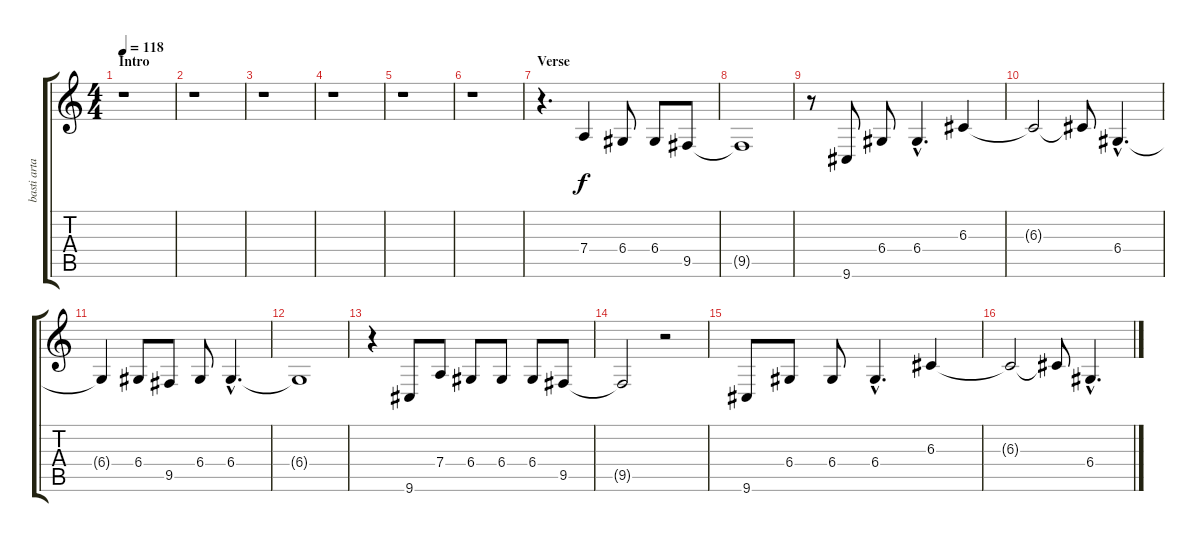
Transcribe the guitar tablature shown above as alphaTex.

\track ("basti artadi" "basti arta") {instrument tenorsax}
\staff {score tabs}
\tuning (E4 B3 G3 D3 A2 E2) {hide}
\ts (4 4)
\section ("" "Intro")
\tempo 118
\clef g2
\ks c
r.1{dy f instrument tenorsax} |
r.1 |
r.1 |
r.1 |
r.1 |
r.1 |
\section ("" "Verse")
r.4{d} 7.4.4 6.4.8 6.4.8 9.5.8 |
9.5{t}.1 |
r.8 9.6.8 6.4.8 6.4{hac}.4{d} 6.3.4 |
6.3{t}.2 6.3{t}.8 6.4{hac}.4{d} |
6.4{t}.4 6.4.8 9.5.8 6.4.8 6.4{hac}.4{d} |
6.4{t}.1 |
r.4 9.6.8 7.4.8 6.4.8 6.4.8 6.4.8 9.5.8 |
9.5{t}.2 r.2 |
9.6.8 6.4.8 6.4.8 6.4{hac}.4{d} 6.3.4 |
6.3{t}.2 6.3{t}.8 6.4{hac}.4{d}
